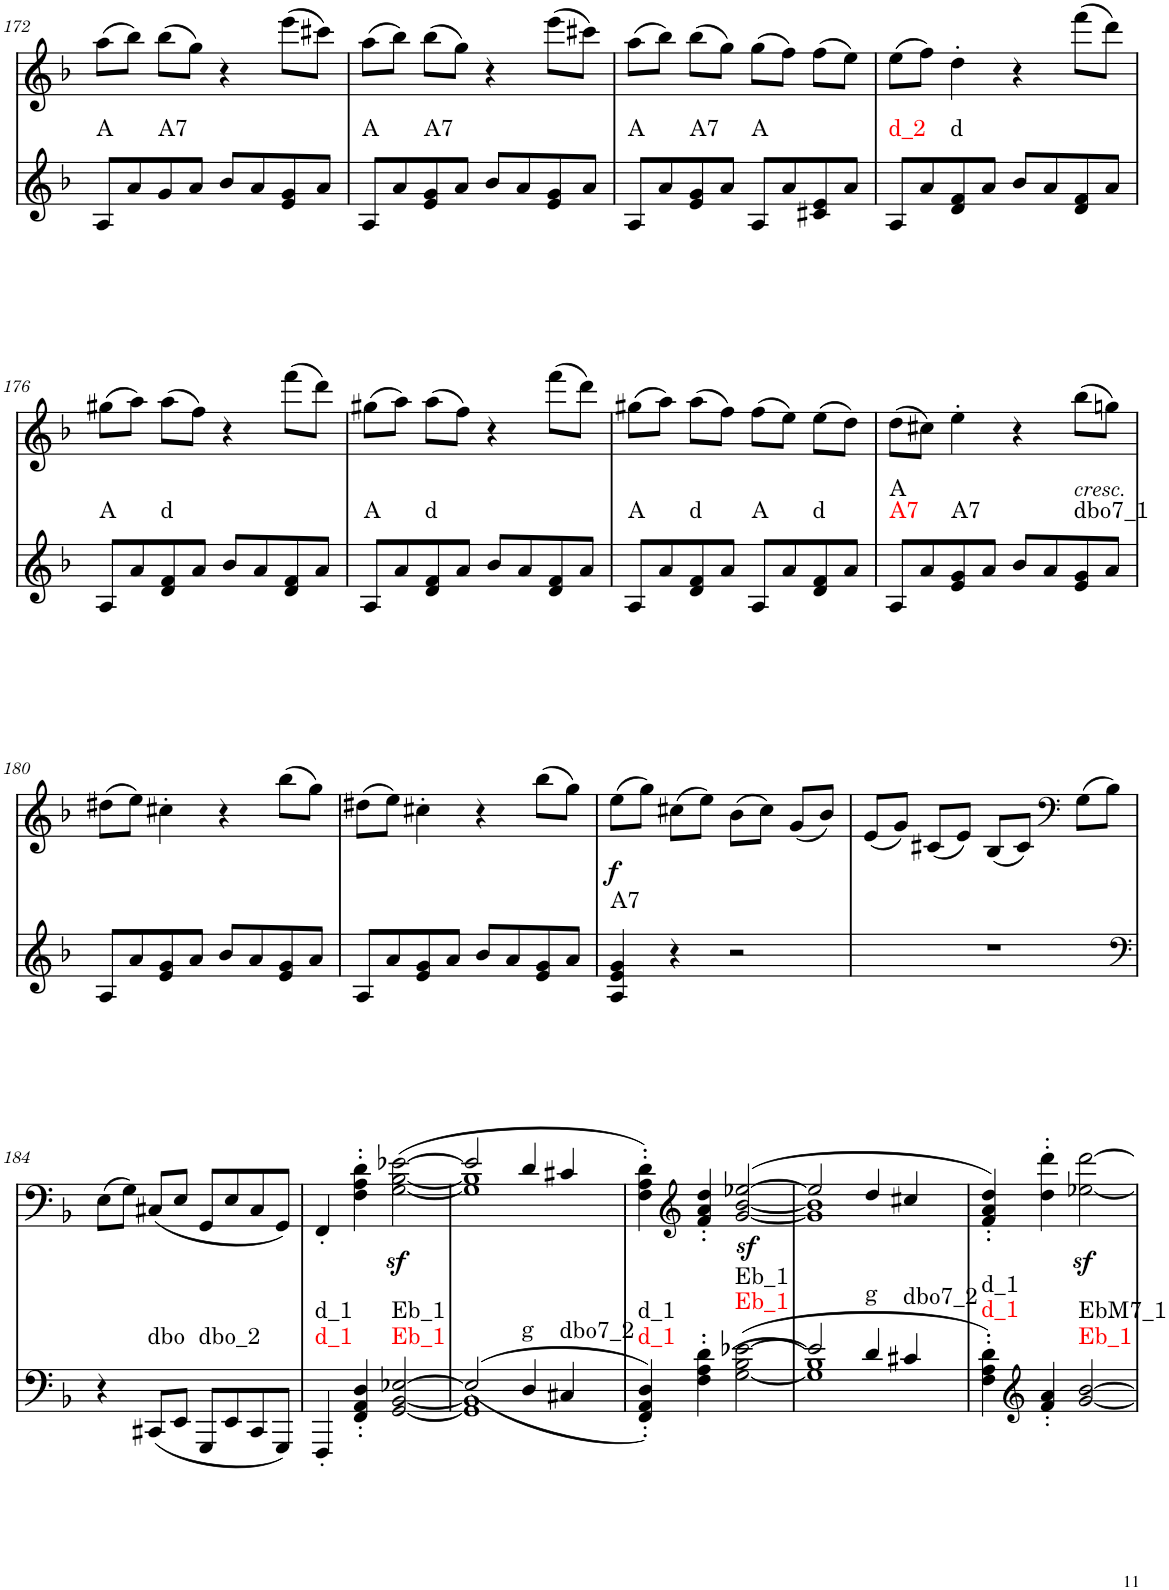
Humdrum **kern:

**kern	**harte	**kern	**text	**dynam
*part2	*part2	*part1	*part1	*part1
*staff2	*	*staff1	*staff1	*staff1
*I"piano	*	*I"piano	*	*
*I'Pno	*	*I'Pno	*	*
!!LO:PB:g=z
*clefG2	*	*clefG2	*	*
*k[b-]	*	*k[b-]	*	*
*d:	*	*d:	*	*
*M4/4	*	*M4/4	*	*
=172	=172	=172	=172	=172
!	!LO:H:kt=A	!	!	!
8A/L	N	(8aa\L	.	.
8a/	.	8bb-\J)	.	.
!	!LO:H:kt=A7	!	!	!
8g/	N	(8bb-\L	.	.
8a/J	.	8gg\J)	.	.
8b-/L	.	4r	.	.
8a/	.	.	.	.
8e/ 8g/	.	(8eee\L	.	.
8a/J	.	8ccc#X\J)	.	.
=173	=173	=173	=173	=173
!	!LO:H:kt=A	!	!	!
8A/L	N	(8aa\L	.	.
8a/	.	8bb-\J)	.	.
!	!LO:H:kt=A7	!	!	!
8e/ 8g/	N	(8bb-\L	.	.
8a/J	.	8gg\J)	.	.
8b-/L	.	4r	.	.
8a/	.	.	.	.
8e/ 8g/	.	(8eee\L	.	.
8a/J	.	8ccc#X\J)	.	.
=174	=174	=174	=174	=174
!	!LO:H:kt=A	!	!	!
8A/L	N	(8aa\L	.	.
8a/	.	8bb-\J)	.	.
!	!LO:H:kt=A7	!	!	!
8e/ 8g/	N	(8bb-\L	.	.
8a/J	.	8gg\J)	.	.
!	!LO:H:kt=A	!	!	!
8A/L	N	(8gg\L	.	.
8a/	.	8ff\J)	.	.
8c#X/ 8e/	.	(8ff\L	.	.
8a/J	.	8ee\J)	.	.
=175	=175	=175	=175	=175
!	!LO:H:kt=d_2	!	!	!
8A/L	N	(8ee\L	.	.
8a/	.	8ff\J)	.	.
!	!LO:H:kt=d	!	!	!
8d/ 8f/	N	4dd'\	.	.
8a/J	.	.	.	.
8b-/L	.	4r	.	.
8a/	.	.	.	.
8d/ 8f/	.	(8fff\L	.	.
8a/J	.	8ddd\J)	.	.
!!LO:LB:g=z
=176	=176	=176	=176	=176
!	!LO:H:kt=A	!	!	!
8A/L	N	(8gg#X\L	.	.
8a/	.	8aa\J)	.	.
!	!LO:H:kt=d	!	!	!
8d/ 8f/	N	(8aa\L	.	.
8a/J	.	8ff\J)	.	.
8b-/L	.	4r	.	.
8a/	.	.	.	.
8d/ 8f/	.	(8fff\L	.	.
8a/J	.	8ddd\J)	.	.
=177	=177	=177	=177	=177
!	!LO:H:kt=A	!	!	!
8A/L	N	(8gg#X\L	.	.
8a/	.	8aa\J)	.	.
!	!LO:H:kt=d	!	!	!
8d/ 8f/	N	(8aa\L	.	.
8a/J	.	8ff\J)	.	.
8b-/L	.	4r	.	.
8a/	.	.	.	.
8d/ 8f/	.	(8fff\L	.	.
8a/J	.	8ddd\J)	.	.
=178	=178	=178	=178	=178
!	!LO:H:kt=A	!	!	!
8A/L	N	(8gg#X\L	.	.
8a/	.	8aa\J)	.	.
!	!LO:H:kt=d	!	!	!
8d/ 8f/	N	(8aa\L	.	.
8a/J	.	8ff\J)	.	.
!	!LO:H:kt=A	!	!	!
8A/L	N	(8ff\L	.	.
8a/	.	8ee\J)	.	.
!	!LO:H:kt=d	!	!	!
8d/ 8f/	N	(8ee\L	.	.
8a/J	.	8dd\J)	.	.
=179	=179	=179	=179	=179
!	!LO:H:n=1:kt=A7	!	!	!
!	!LO:H:n=2:kt=A	!	!	!
8A/L	N N	(8dd\L	.	.
8a/	.	8cc#X\J)	.	.
!	!LO:H:kt=A7	!	!	!
8e/ 8g/	N	4ee'\	.	.
8a/J	.	.	.	.
8b-/L	.	4r	.	.
8a/	.	.	.	.
!	!	!LO:TX:b:i:t=cresc.	!	!
!	!LO:H:kt=dbo7_1	!	!LO:LY:b	!
8e/ 8g/	N	(8bb-\L	<	.
8a/J	.	8ggn\J)	.	.
!!LO:LB:g=z
=180	=180	=180	=180	=180
8A/L	.	(8dd#X\L	.	.
8a/	.	8ee\J)	.	.
8e/ 8g/	.	4cc#X'\	.	.
8a/J	.	.	.	.
8b-/L	.	4r	.	.
8a/	.	.	.	.
8e/ 8g/	.	(8bb-\L	.	.
8a/J	.	8gg\J)	.	.
=181	=181	=181	=181	=181
8A/L	.	(8dd#X\L	.	.
8a/	.	8ee\J)	.	.
8e/ 8g/	.	4cc#X'\	.	.
8a/J	.	.	.	.
8b-/L	.	4r	.	.
8a/	.	.	.	.
8e/ 8g/	.	(8bb-\L	.	.
8a/J	.	8gg\J)	.	.
=182	=182	=182	=182	=182
!	!LO:H:kt=A7	!	!LO:LY:b	!LO:DY:b
4A/ 4e/ 4g/	N	(8ee\L	f	f
.	.	8gg\J)	.	.
4r	.	(8cc#X\L	.	.
.	.	8ee\J)	.	.
2r	.	(8b-\L	.	.
.	.	8cc#\J)	.	.
.	.	(8g/L	.	.
.	.	8b-/J)	.	.
=183	=183	=183	=183	=183
1r	.	(8e/L	.	.
.	.	8g/J)	.	.
.	.	(8c#X/L	.	.
.	.	8e/J)	.	.
.	.	(8B-/L	.	.
.	.	8c#/J)	.	.
*	*	*clefF4	*	*
.	.	(8G\L	.	.
.	.	8B-\J)	.	.
!!LO:LB:g=z
=184	=184	=184	=184	=184
*clefF4	*	*	*	*
4r	.	(8E\L	.	.
.	.	8G\J)	.	.
!	!LO:H:kt=dbo	!	!	!
(8CC#X/L	N	(8C#X/L	.	.
8EE/J	.	8E/J	.	.
!	!LO:H:kt=dbo_2	!	!	!
8GGG/L	N	8GG/L	.	.
8EE/	.	8E/	.	.
8CC#/	.	8C#/	.	.
8GGG/J)	.	8GG/J)	.	.
=185	=185	=185	=185	=185
!	!LO:H:n=1:kt=d_1	!	!	!
!	!LO:H:n=2:kt=d_1	!	!	!
4FFF'/	N N	4FF'/	.	.
4FF/' 4AA/' 4D/'	.	4F\' 4A\' 4d\'	.	.
!	!LO:H:n=1:kt=Eb_1	!	!	!
!	!LO:H:n=2:kt=Eb_1	!	!	!
[<2GG/ [2BB-/ [2E-X/	N N	([2G\z< [2B-\z< [>2e-X\z<	.	.
=186	=186	=186	=186	=186
*^	*	*^	*	*
(<(2E-/]	1GG] 1BB-]	.	2e-/]	1G] 1B-]	.	.
!	!	!LO:H:kt=g	!	!	!	!
4D/	.	N	4d/	.	.	.
!	!	!LO:H:kt=dbo7_2	!	!	!	!
4C#X/	.	N	4c#X/	.	.	.
*v	*v	*	*	*	*	*
*	*	*v	*v	*	*
=187	=187	=187	=187	=187
!	!LO:H:n=1:kt=d_1	!	!	!
!	!LO:H:n=2:kt=d_1	!	!	!
4FF/' 4AA/' 4D/'))	N N	4F\' 4A\' 4d\')	.	.
*	*	*clefG2	*	*
4F\' 4A\' 4d\'	.	4f/' 4a/' 4dd/'	.	.
!	!LO:H:n=1:kt=Eb_1	!	!	!
!	!LO:H:n=2:kt=Eb_1	!	!	!
(([2G\ 2B-\ [>2e-X\	N N	([2g/z< [2b-/z< [2ee-X/z<	.	.
=188	=188	=188	=188	=188
*^	*	*^	*	*
2e-/])	1G] 1B-	.	2ee-/]	1g] 1b-]	.	.
!	!	!LO:H:kt=g	!	!	!	!
4d/	.	N	4dd/	.	.	.
!	!	!LO:H:kt=dbo7_2	!	!	!	!
4c#X/	.	N	4cc#X/	.	.	.
*v	*v	*	*	*	*	*
*	*	*v	*v	*	*
=189	=189	=189	=189	=189
!	!LO:H:n=1:kt=d_1	!	!	!
!	!LO:H:n=2:kt=d_1	!	!	!
4F\' 4A\' 4d\')	N N	4f/' 4a/' 4dd/')	.	.
*clefG2	*	*	*	*
4f/' 4a/'	.	4dd\' 4ddd\'	.	.
!	!LO:H:n=1:kt=Eb_1	!	!	!
!	!LO:H:n=2:kt=EbM7_1	!	!	!
[2g/ [2b-/	N N	[2ee-X\z< [2ddd\z<	.	.
=	=	=	=	=
*-	*-	*-	*-	*-
